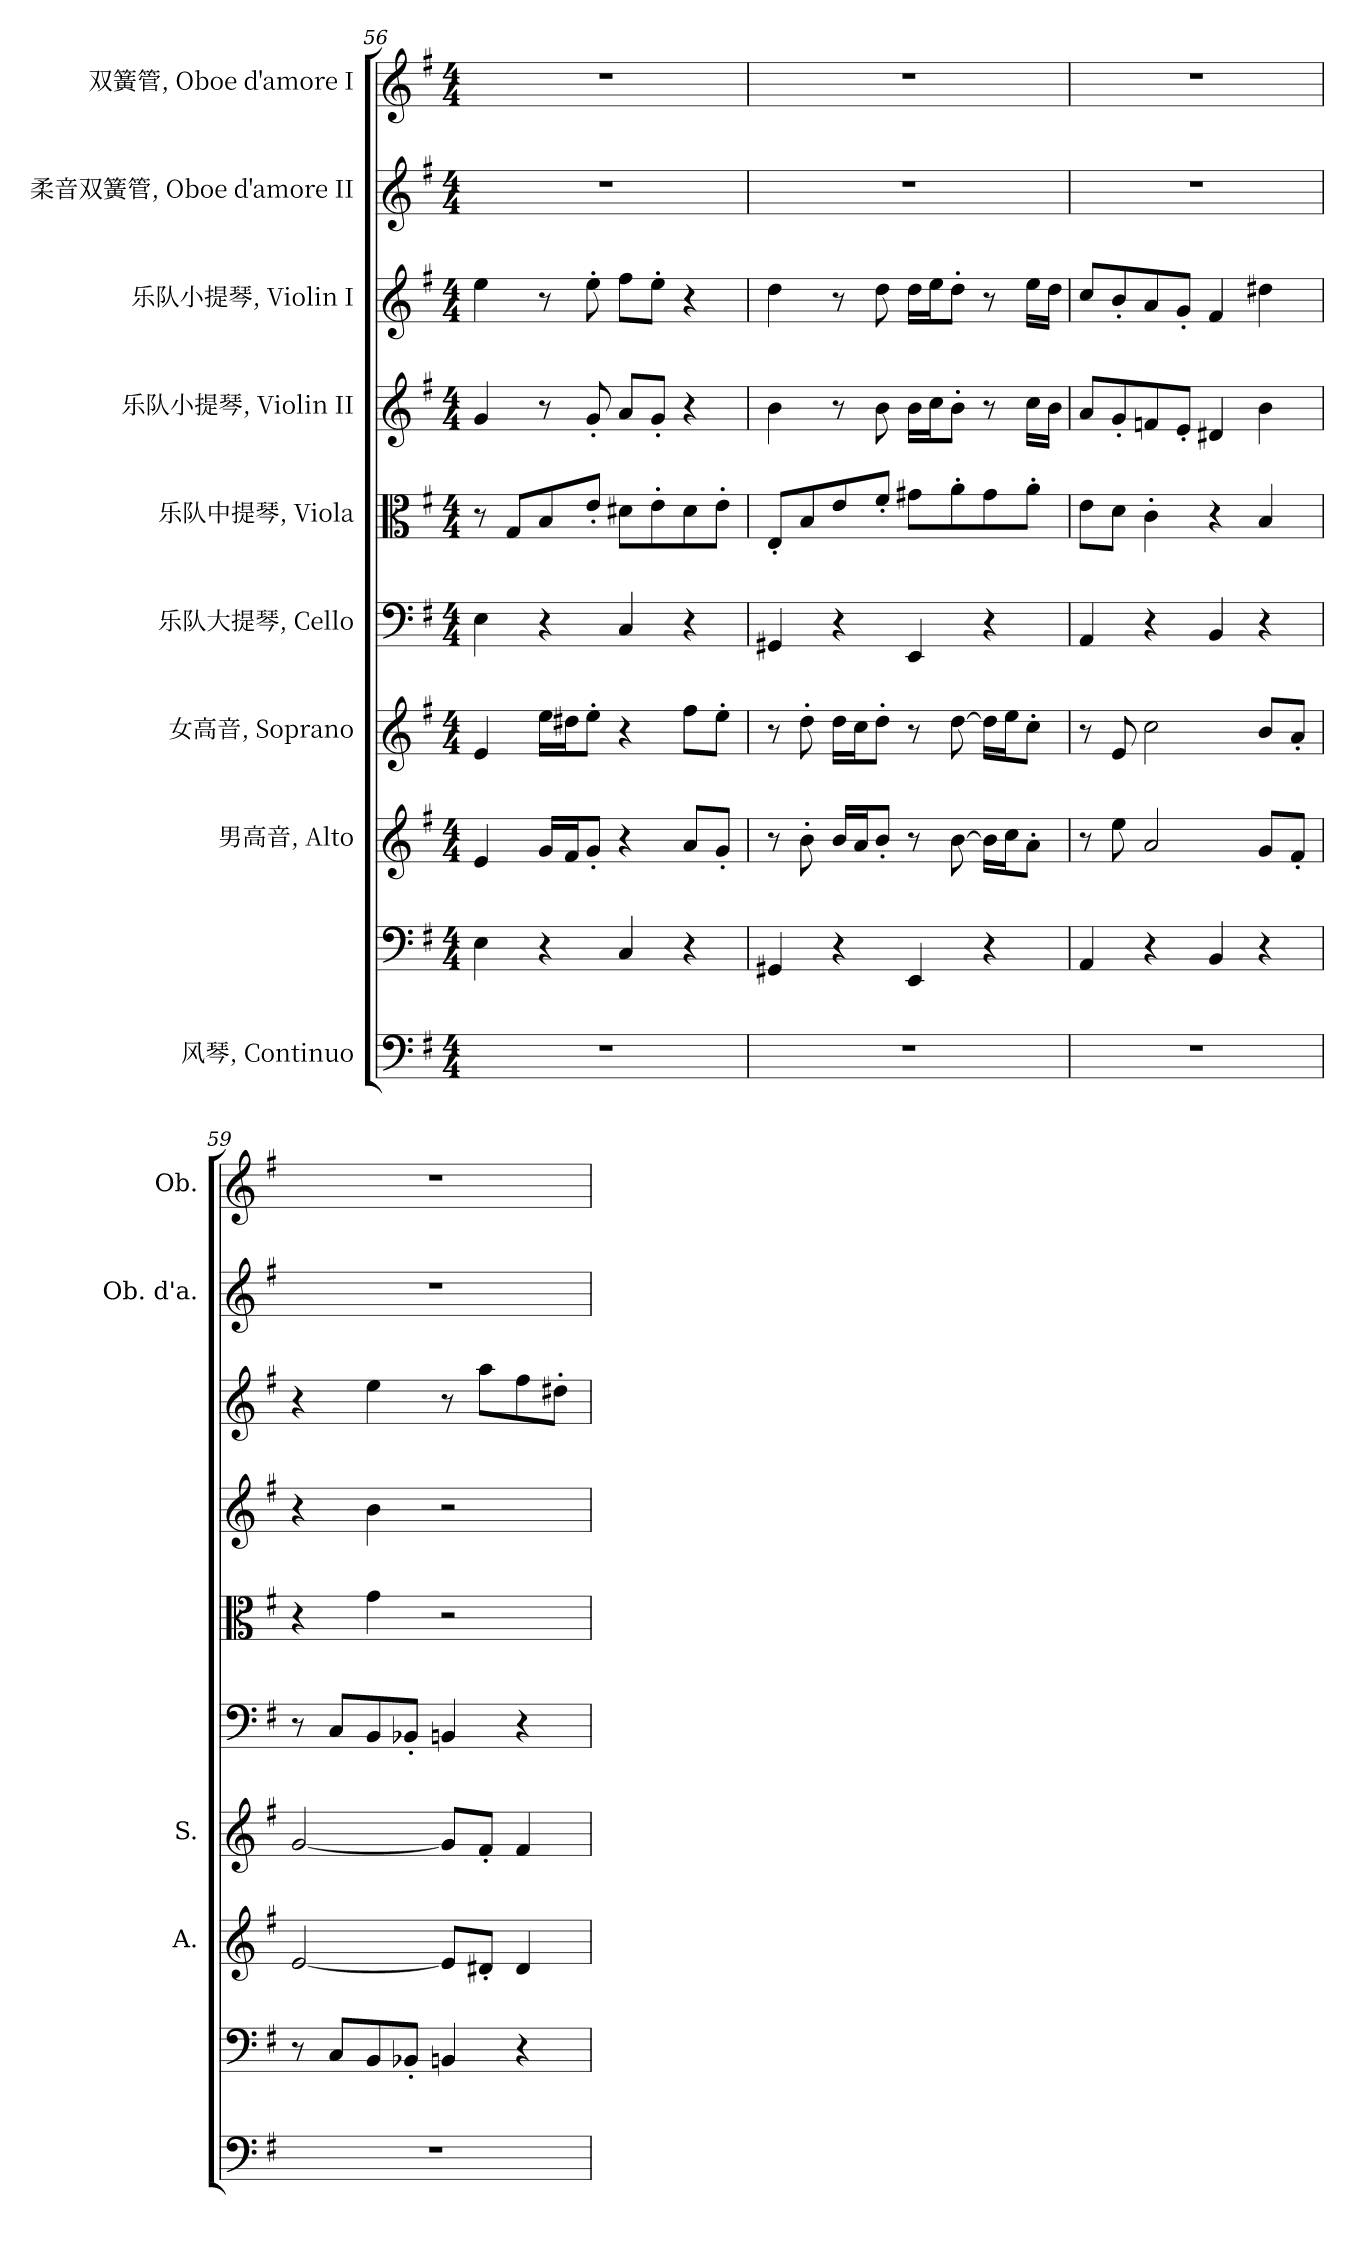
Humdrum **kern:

**kern	**kern	**kern	**kern	**kern	**kern	**kern	**kern	**kern	**kern
*part9	*part9	*part8	*part7	*part6	*part5	*part4	*part3	*part2	*part1
*staff10	*staff9	*staff8	*staff7	*staff6	*staff5	*staff4	*staff3	*staff2	*staff1
*I"风琴, Continuo	*	*I"男高音, Alto	*I"女高音, Soprano	*I"乐队大提琴, Cello	*I"乐队中提琴, Viola	*I"乐队小提琴, Violin II	*I"乐队小提琴, Violin I	*I"柔音双簧管, Oboe d'amore II	*I"双簧管, Oboe d'amore I
*	*	*I'A.	*I'S.	*	*	*	*	*I'Ob. d'a.	*I'Ob.
*clefF4	*clefF4	*clefG2	*clefG2	*clefF4	*clefC3	*clefG2	*clefG2	*clefG2	*clefG2
*	*	*	*	*	*	*	*	*ITrd2c3	*
*k[f#]	*k[f#]	*k[f#]	*k[f#]	*k[f#]	*k[f#]	*k[f#]	*k[f#]	*k[f#c#g#d#]	*k[f#]
*M4/4	*M4/4	*M4/4	*M4/4	*M4/4	*M4/4	*M4/4	*M4/4	*M4/4	*M4/4
=56	=56	=56	=56	=56	=56	=56	=56	=56	=56
1r	4E\	4e/	4e/	4E\	8r	4g/	4ee\	1r	1r
.	.	.	.	.	8G/L	.	.	.	.
.	4r	16g/LL	16ee\LL	4r	8B/	8r	8r	.	.
.	.	16f#/J	16dd#X\J	.	.	.	.	.	.
.	.	8g'/J	8ee'\J	.	8e'/J	8g'/	8ee'\	.	.
.	4C/	4r	4r	4C/	8d#X\L	8a/L	8ff#\L	.	.
.	.	.	.	.	8e'\	8g'/J	8ee'\J	.	.
.	4r	8a/L	8ff#\L	4r	8d#\	4r	4r	.	.
.	.	8g'/J	8ee'\J	.	8e'\J	.	.	.	.
!!LO:PB:g=z
=57	=57	=57	=57	=57	=57	=57	=57	=57	=57
1r	4GG#X/	8r	8r	4GG#X/	8E'/L	4b\	4dd\	1r	1r
.	.	8b'\	8dd'\	.	8B/	.	.	.	.
.	4r	16b/LL	16dd\LL	4r	8e/	8r	8r	.	.
.	.	16a/J	16cc\J	.	.	.	.	.	.
.	.	8b'/J	8dd'\J	.	8f#'/J	8b\	8dd\	.	.
.	4EE/	8r	8r	4EE/	8g#X\L	16b\LL	16dd\LL	.	.
.	.	.	.	.	.	16cc\J	16ee\J	.	.
.	.	[8b\	[8dd\	.	8a'\	8b'\J	8dd'\J	.	.
.	4r	16b\LL]	16dd\LL]	4r	8g#\	8r	8r	.	.
.	.	16cc\J	16ee\J	.	.	.	.	.	.
.	.	8a'\J	8cc'\J	.	8a'\J	16cc\LL	16ee\LL	.	.
.	.	.	.	.	.	16b\JJ	16dd\JJ	.	.
=58	=58	=58	=58	=58	=58	=58	=58	=58	=58
1r	4AA/	8r	8r	4AA/	8e\L	8a/L	8cc/L	1r	1r
.	.	8ee\	8e/	.	8d\J	8g'/	8b'/	.	.
.	4r	2a/	2cc\	4r	4c'\	8fn/	8a/	.	.
.	.	.	.	.	.	8e'/J	8g'/J	.	.
.	4BB/	.	.	4BB/	4r	4d#X/	4f#/	.	.
.	4r	8g/L	8b/L	4r	4B/	4b\	4dd#X\	.	.
.	.	8f#'/J	8a'/J	.	.	.	.	.	.
=59	=59	=59	=59	=59	=59	=59	=59	=59	=59
1r	8r	[2e/	[2g/	8r	4r	4r	4r	1r	1r
.	8C/L	.	.	8C/L	.	.	.	.	.
.	8BB/	.	.	8BB/	4g\	4b\	4ee\	.	.
.	8BB-X'/J	.	.	8BB-X'/J	.	.	.	.	.
.	4BBn/	8e/L]	8g/L]	4BBn/	2r	2r	8r	.	.
.	.	8d#X'/J	8f#'/J	.	.	.	8aa\L	.	.
.	4r	4d#/	4f#/	4r	.	.	8ff#\	.	.
.	.	.	.	.	.	.	8dd#X'\J	.	.
=	=	=	=	=	=	=	=	=	=
*-	*-	*-	*-	*-	*-	*-	*-	*-	*-
